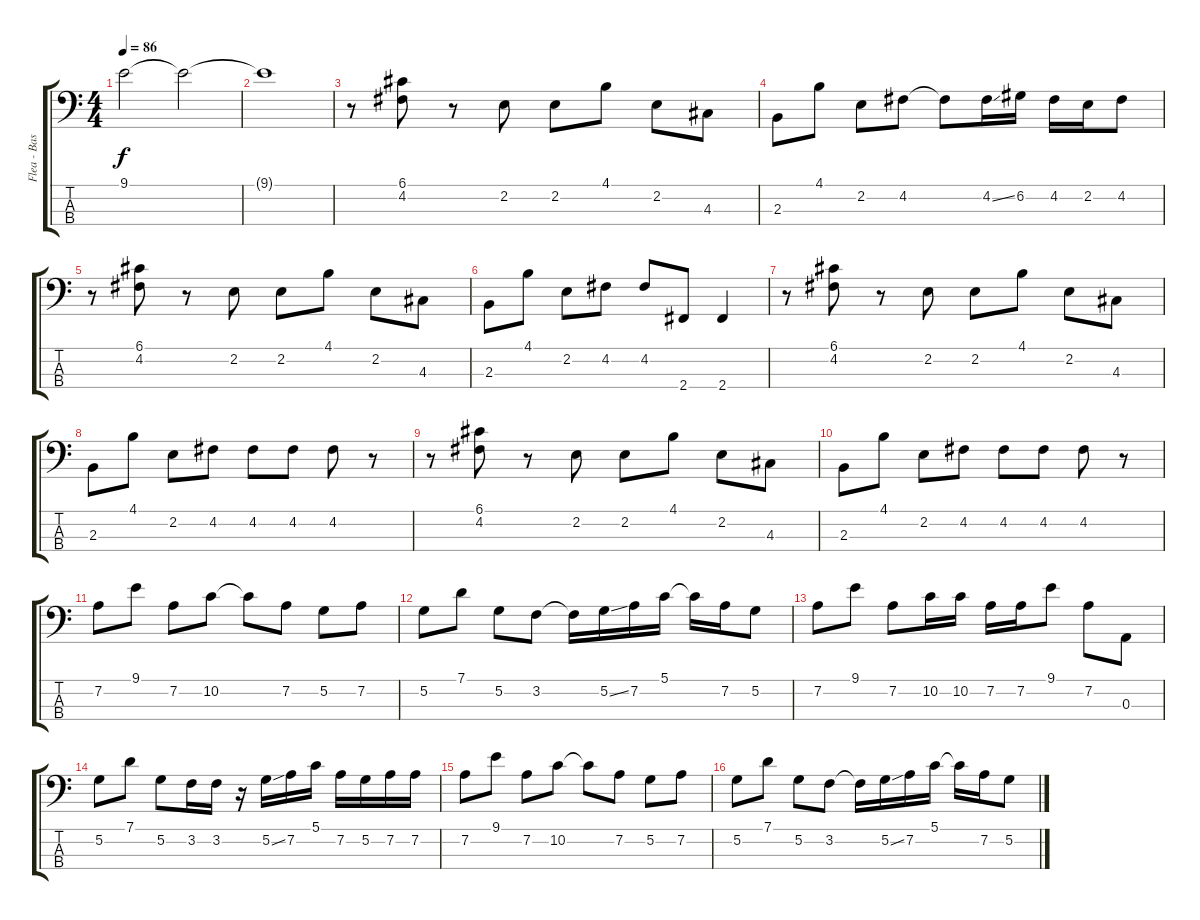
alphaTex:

\track ("Flea - Bass" "Flea - Bas") {instrument electricbassfinger}
\staff {score tabs}
\tuning (G2 D2 A1 E1) {hide}
\ts (4 4)
\tempo 86
\clef f4
\ks c
9.1.2{dy f} 9.1{t}.2 |
9.1{t}.1 |
r.8 (6.1 4.2).8 r.8 2.2.8 2.2.8 4.1.8 2.2.8 4.3.8 |
2.3.8 4.1.8 2.2.8 4.2.8 4.2{t}.8 4.2{ss}.16 6.2.16 4.2.16 2.2.16 4.2.8 |
r.8 (6.1 4.2).8 r.8 2.2.8 2.2.8 4.1.8 2.2.8 4.3.8 |
2.3.8 4.1.8 2.2.8 4.2.8 4.2.8 2.4.8 2.4.4 |
r.8 (6.1 4.2).8 r.8 2.2.8 2.2.8 4.1.8 2.2.8 4.3.8 |
2.3.8 4.1.8 2.2.8 4.2.8 4.2.8 4.2.8 4.2.8 r.8 |
r.8 (6.1 4.2).8 r.8 2.2.8 2.2.8 4.1.8 2.2.8 4.3.8 |
2.3.8 4.1.8 2.2.8 4.2.8 4.2.8 4.2.8 4.2.8 r.8 |
7.2.8 9.1.8 7.2.8 10.2.8 10.2{t}.8 7.2.8 5.2.8 7.2.8 |
5.2.8 7.1.8 5.2.8 3.2.8 3.2{t}.16 5.2{ss}.16 7.2.16 5.1.16 5.1{t}.16 7.2.16 5.2.8 |
7.2.8 9.1.8 7.2.8 10.2.16 10.2.16 7.2.16 7.2.16 9.1.8 7.2.8 0.3.8 |
5.2.8 7.1.8 5.2.8 3.2.16 3.2.16 r.16 5.2{ss}.16 7.2.16 5.1.16 7.2.16 5.2.16 7.2.16 7.2.16 |
7.2.8 9.1.8 7.2.8 10.2.8 10.2{t}.8 7.2.8 5.2.8 7.2.8 |
5.2.8 7.1.8 5.2.8 3.2.8 3.2{t}.16 5.2{ss}.16 7.2.16 5.1.16 5.1{t}.16 7.2.16 5.2.8
